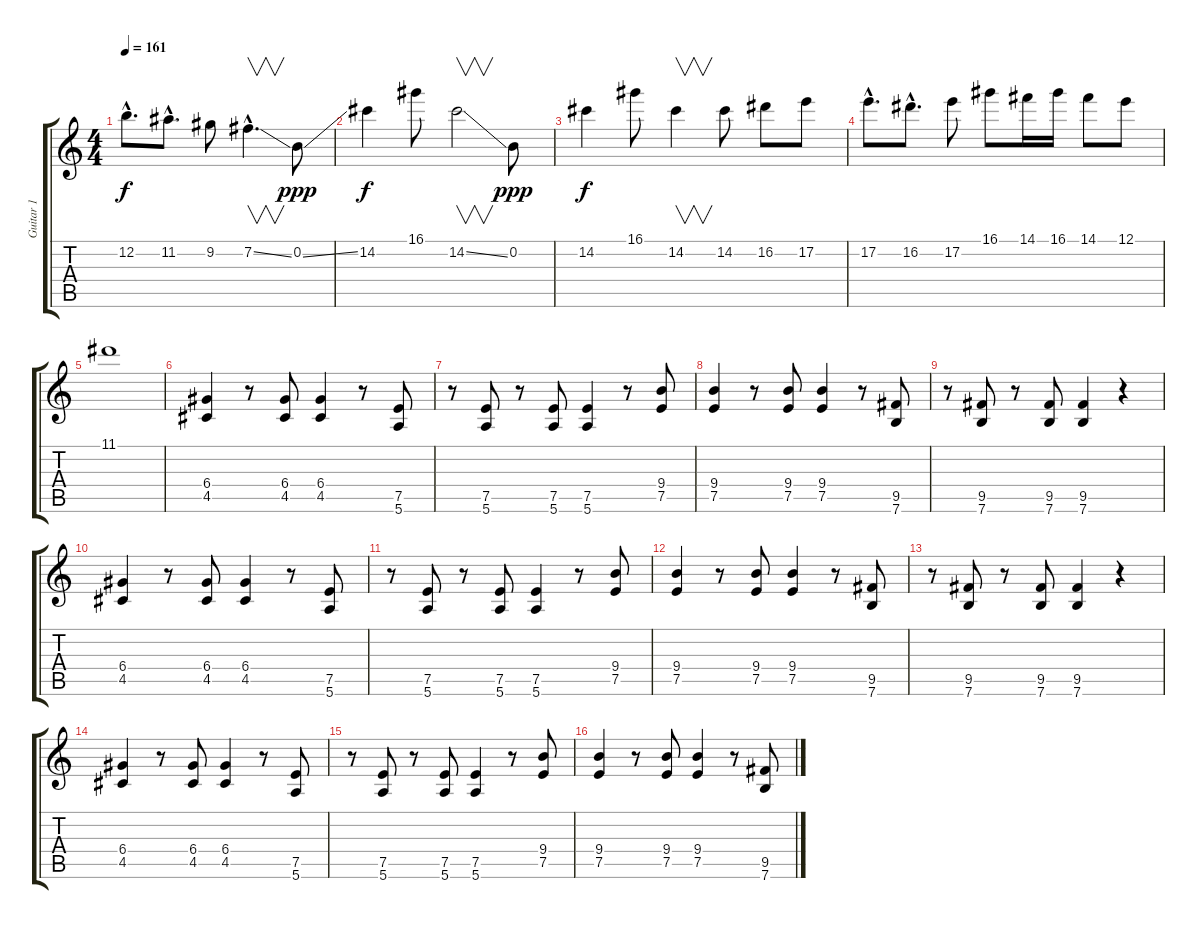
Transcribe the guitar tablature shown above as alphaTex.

\track ("Guitar 1" "Guitar 1") {instrument distortionguitar}
\staff {score tabs}
\tuning (E4 B3 G3 D3 A2 E2) {hide}
\ts (4 4)
\tempo 161
\clef g2
\ks c
12.2{hac}.8{d dy f} 11.2{hac}.8{d} 9.2.8 7.2{ss hac}.4{v d} 0.2{ss}.8{dy ppp} |
14.2.4{dy f} 16.1.8 14.2{ss}.2{v} 0.2.8{dy ppp} |
14.2.4{dy f} 16.1.8 14.2.4{v} 14.2.8 16.2.8 17.2.8 |
17.2{hac}.8{d} 16.2{hac}.8{d} 17.2.8 16.1.8 14.1.16 16.1.16 14.1.8 12.1.8 |
11.1.1 |
(6.4 4.5).4 r.8 (6.4 4.5).8 (6.4 4.5).4 r.8 (7.5 5.6).8 |
r.8 (7.5 5.6).8 r.8 (7.5 5.6).8 (7.5 5.6).4 r.8 (9.4 7.5).8 |
(9.4 7.5).4 r.8 (9.4 7.5).8 (9.4 7.5).4 r.8 (9.5 7.6).8 |
r.8 (9.5 7.6).8 r.8 (9.5 7.6).8 (9.5 7.6).4 r.4 |
(6.4 4.5).4 r.8 (6.4 4.5).8 (6.4 4.5).4 r.8 (7.5 5.6).8 |
r.8 (7.5 5.6).8 r.8 (7.5 5.6).8 (7.5 5.6).4 r.8 (9.4 7.5).8 |
(9.4 7.5).4 r.8 (9.4 7.5).8 (9.4 7.5).4 r.8 (9.5 7.6).8 |
r.8 (9.5 7.6).8 r.8 (9.5 7.6).8 (9.5 7.6).4 r.4 |
(6.4 4.5).4 r.8 (6.4 4.5).8 (6.4 4.5).4 r.8 (7.5 5.6).8 |
r.8 (7.5 5.6).8 r.8 (7.5 5.6).8 (7.5 5.6).4 r.8 (9.4 7.5).8 |
(9.4 7.5).4 r.8 (9.4 7.5).8 (9.4 7.5).4 r.8 (9.5 7.6).8
